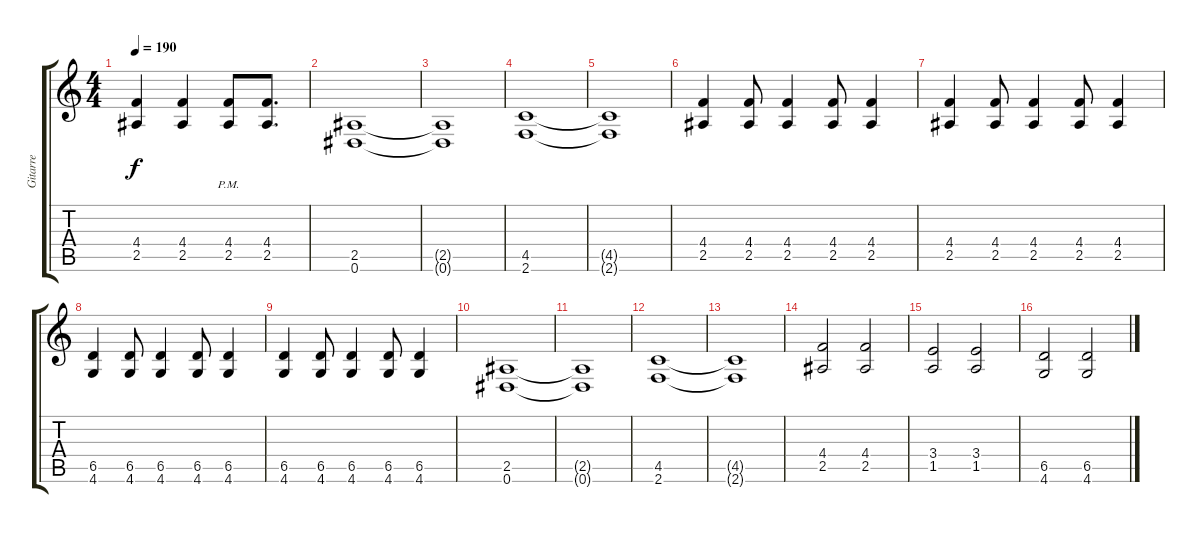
\track ("Gitarre" "Gitarre") {instrument distortionguitar}
\staff {score tabs}
\tuning (Eb4 Bb3 Gb3 Db3 Ab2 Eb2) {hide}
\ts (4 4)
\tempo 190
\clef g2
\ks c
(4.4 2.5).4{dy f} (4.4 2.5).4 (4.4{pm} 2.5{pm}).8 (4.4 2.5).8{d} |
(2.5 0.6).1 |
(2.5{t} 0.6{t}).1 |
(4.5 2.6).1 |
(4.5{t} 2.6{t}).1 |
(4.4 2.5).4 (4.4 2.5).8 (4.4 2.5).4 (4.4 2.5).8 (4.4 2.5).4 |
(4.4 2.5).4 (4.4 2.5).8 (4.4 2.5).4 (4.4 2.5).8 (4.4 2.5).4 |
(6.5 4.6).4 (6.5 4.6).8 (6.5 4.6).4 (6.5 4.6).8 (6.5 4.6).4 |
(6.5 4.6).4 (6.5 4.6).8 (6.5 4.6).4 (6.5 4.6).8 (6.5 4.6).4 |
(2.5 0.6).1 |
(2.5{t} 0.6{t}).1 |
(4.5 2.6).1 |
(4.5{t} 2.6{t}).1 |
(4.4 2.5).2 (4.4 2.5).2 |
(3.4 1.5).2 (3.4 1.5).2 |
(6.5 4.6).2 (6.5 4.6).2
